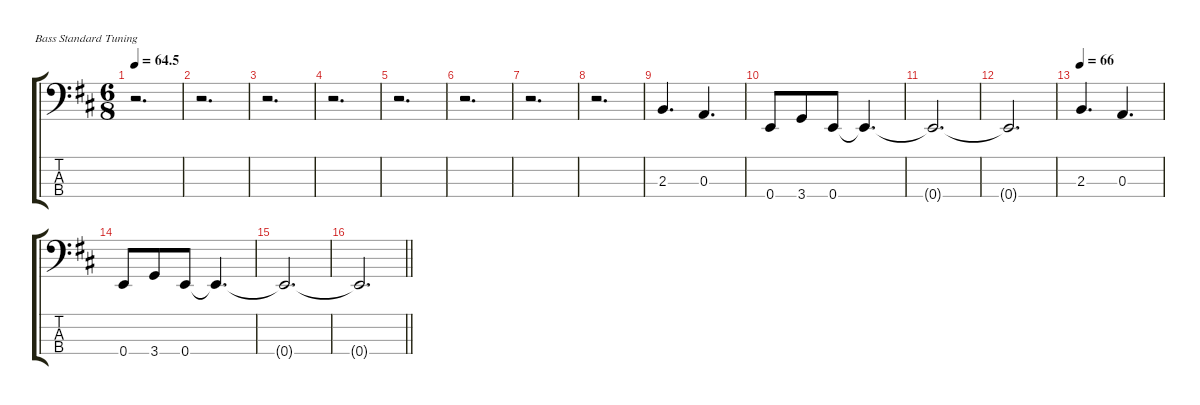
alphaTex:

\defaultSystemsLayout 4
\hideDynamics
\bracketExtendMode groupsimilarinstruments
\singleTrackTrackNamePolicy hidden
\multiTrackTrackNamePolicy hidden
\firstSystemTrackNameMode fullname
\firstSystemTrackNameOrientation horizontal
\otherSystemsTrackNameOrientation horizontal
\track ("Bass" "bass") {defaultSystemsLayout 8 instrument electricbassfinger}
\staff {score tabs}
\tuning (G2 D2 A1 E1)
\ts (6 8)
\beaming (8 3 3)
\tempo
64.5
\accidentals auto
\clef f4
\ottava regular
\simile none
\ks bminor
r.2{d dy ff instrument electricbassfinger beam Down} |
r.2{d beam Down} |
r.2{d beam Down} |
r.2{d beam Down} |
r.2{d beam Down} |
r.2{d beam Down} |
r.2{d beam Down} |
r.2{d beam Down} |
2.3{acc forcenatural}.4{d beam Up} 0.3{acc forcenatural}.4{d beam Up} |
0.4{acc forcenatural}.8{beam Up} 3.4{acc forcenatural}.8{beam Up} 0.4{acc forcenatural}.8{beam Up} 0.4{t acc forcenatural}.4{d beam Up} |
0.4{t acc forcenatural}.2{d beam Up} |
0.4{t acc forcenatural}.2{d beam Up} |
\tempo 66
2.3{acc forcenatural}.4{d beam Up} 0.3{acc forcenatural}.4{d beam Up} |
0.4{acc forcenatural}.8{beam Up} 3.4{acc forcenatural}.8{beam Up} 0.4{acc forcenatural}.8{beam Up} 0.4{t acc forcenatural}.4{d beam Up} |
0.4{t acc forcenatural}.2{d beam Up} |
\barLineRight lightlight
0.4{t acc forcenatural}.2{d beam Up}
